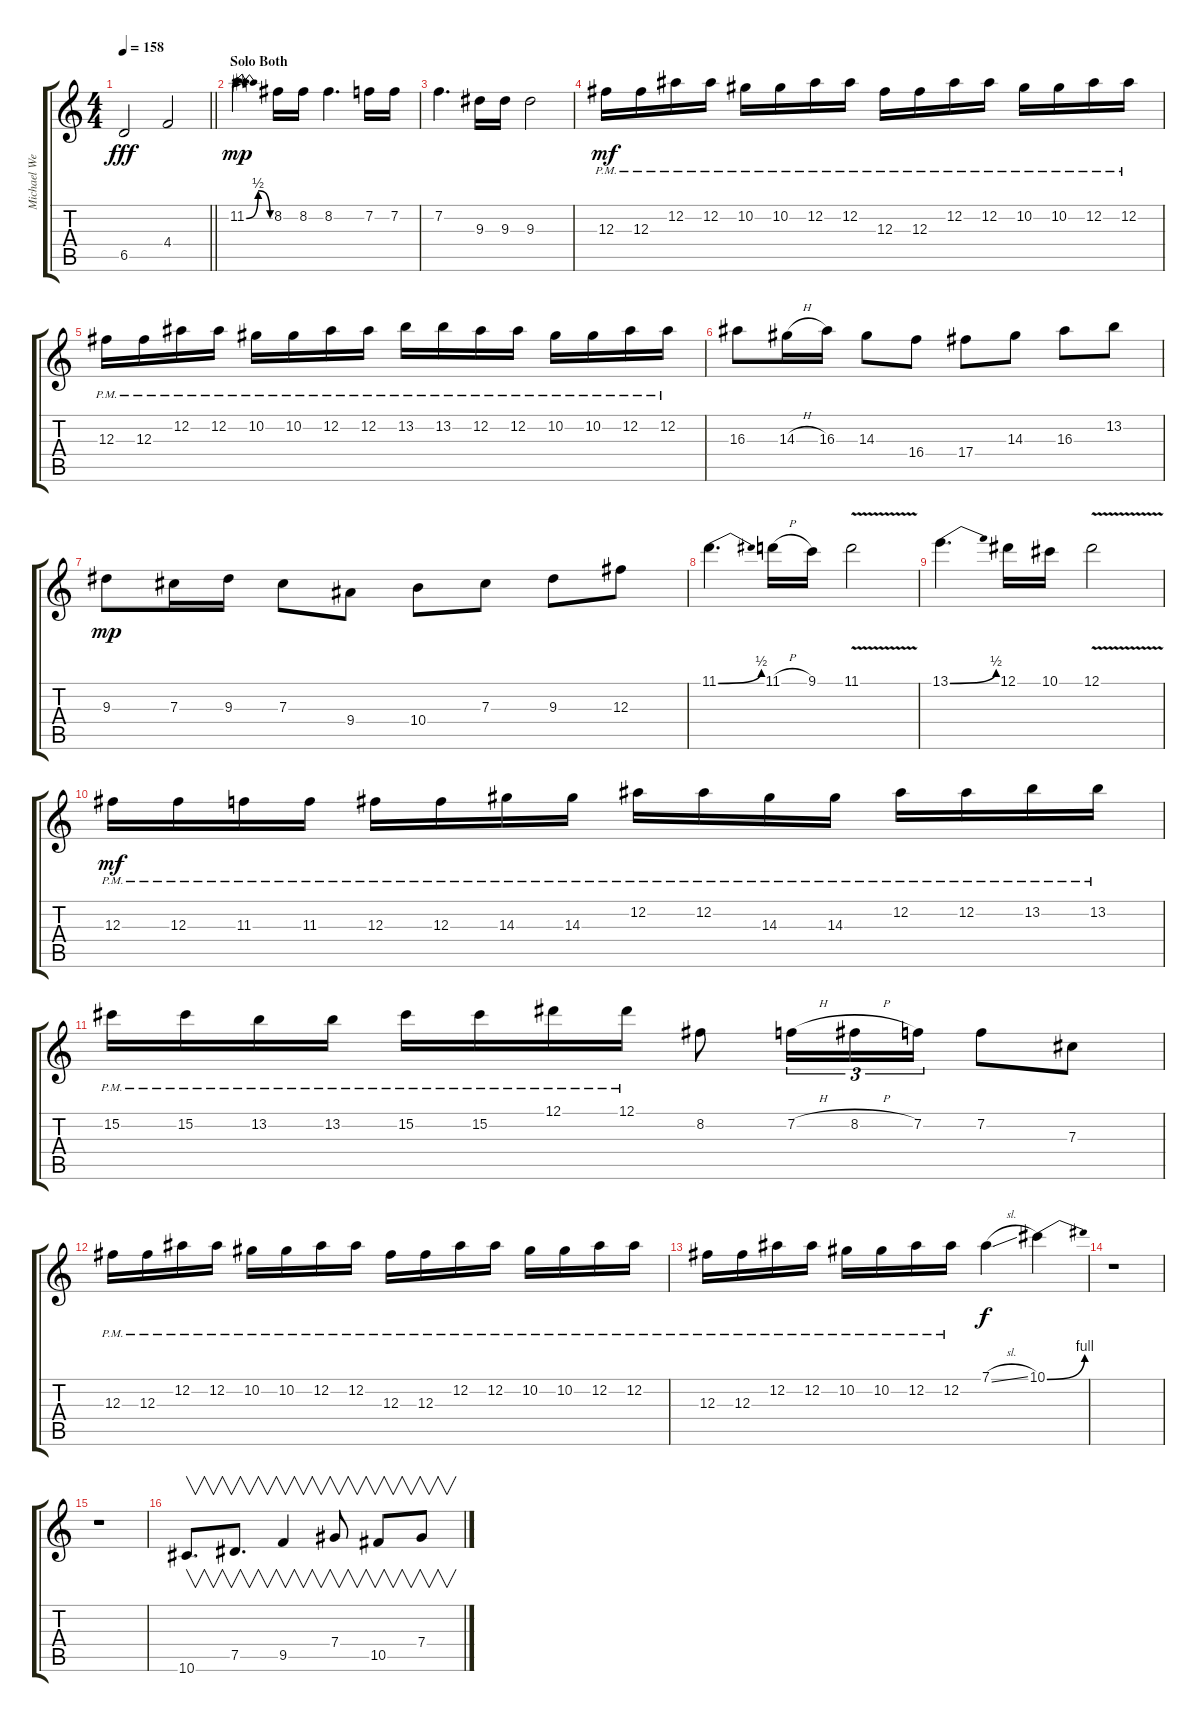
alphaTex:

\track ("Michael Weikath" "Michael We") {instrument distortionguitar}
\staff {score tabs}
\tuning (Eb4 Bb3 Gb3 Db3 Ab2 Eb2) {hide}
\ts (4 4)
\tempo 158
\clef g2
\barLineRight lightlight
\ks c
6.5.2{dy fff} 4.4.2 |
\section ("" "Solo Both")
11.2{be (bendrelease 0 0 15 2 45 2 60 0)}.4{d dy mp volume 14 instrument distortionguitar} 8.2.16 8.2.16 8.2.4{d} 7.2.16 7.2.16 |
7.2.4{d} 9.3.16 9.3.16 9.3.2 |
12.3{pm}.16{dy mf} 12.3{pm}.16 12.2{pm}.16 12.2{pm}.16 10.2{pm}.16 10.2{pm}.16 12.2{pm}.16 12.2{pm}.16 12.3{pm}.16 12.3{pm}.16 12.2{pm}.16 12.2{pm}.16 10.2{pm}.16 10.2{pm}.16 12.2{pm}.16 12.2{pm}.16 |
12.3{pm}.16 12.3{pm}.16 12.2{pm}.16 12.2{pm}.16 10.2{pm}.16 10.2{pm}.16 12.2{pm}.16 12.2{pm}.16 13.2{pm}.16 13.2{pm}.16 12.2{pm}.16 12.2{pm}.16 10.2{pm}.16 10.2{pm}.16 12.2{pm}.16 12.2{pm}.16 |
16.3.8 14.3{h}.16 16.3.16 14.3.8 16.4.8 17.4.8 14.3.8 16.3.8 13.2.8 |
9.3.8{dy mp} 7.3.16 9.3.16 7.3.8 9.4.8 10.4.8 7.3.8 9.3.8 12.3.8 |
11.1{be (bend 0 0 60 2)}.4{d} 11.1{h}.16 9.1.16 11.1{v}.2 |
13.1{be (bend 0 0 60 2)}.4{d} 12.1.16 10.1.16 12.1{v}.2 |
12.3{pm}.16{dy mf} 12.3{pm}.16 11.3{pm}.16 11.3{pm}.16 12.3{pm}.16 12.3{pm}.16 14.3{pm}.16 14.3{pm}.16 12.2{pm}.16 12.2{pm}.16 14.3{pm}.16 14.3{pm}.16 12.2{pm}.16 12.2{pm}.16 13.2{pm}.16 13.2{pm}.16 |
15.2{pm}.16 15.2{pm}.16 13.2{pm}.16 13.2{pm}.16 15.2{pm}.16 15.2{pm}.16 12.1{pm}.16 12.1{pm}.16 8.2.8 7.2{h}.16{tu (3 2)} 8.2{h}.16{tu (3 2)} 7.2.16{tu (3 2)} 7.2.8 7.3.8 |
12.3{pm}.16 12.3{pm}.16 12.2{pm}.16 12.2{pm}.16 10.2{pm}.16 10.2{pm}.16 12.2{pm}.16 12.2{pm}.16 12.3{pm}.16 12.3{pm}.16 12.2{pm}.16 12.2{pm}.16 10.2{pm}.16 10.2{pm}.16 12.2{pm}.16 12.2{pm}.16 |
12.3{pm}.16 12.3{pm}.16 12.2{pm}.16 12.2{pm}.16 10.2{pm}.16 10.2{pm}.16 12.2{pm}.16 12.2{pm}.16 7.1{sl}.4{dy f} 10.1{be (bend 0 0 60 4)}.4 |
r.1 |
r.1 |
10.6.8{v d} 7.5.8{v d} 9.5.4{v} 7.4.8{v} 10.5.8{v} 7.4.8{v}
